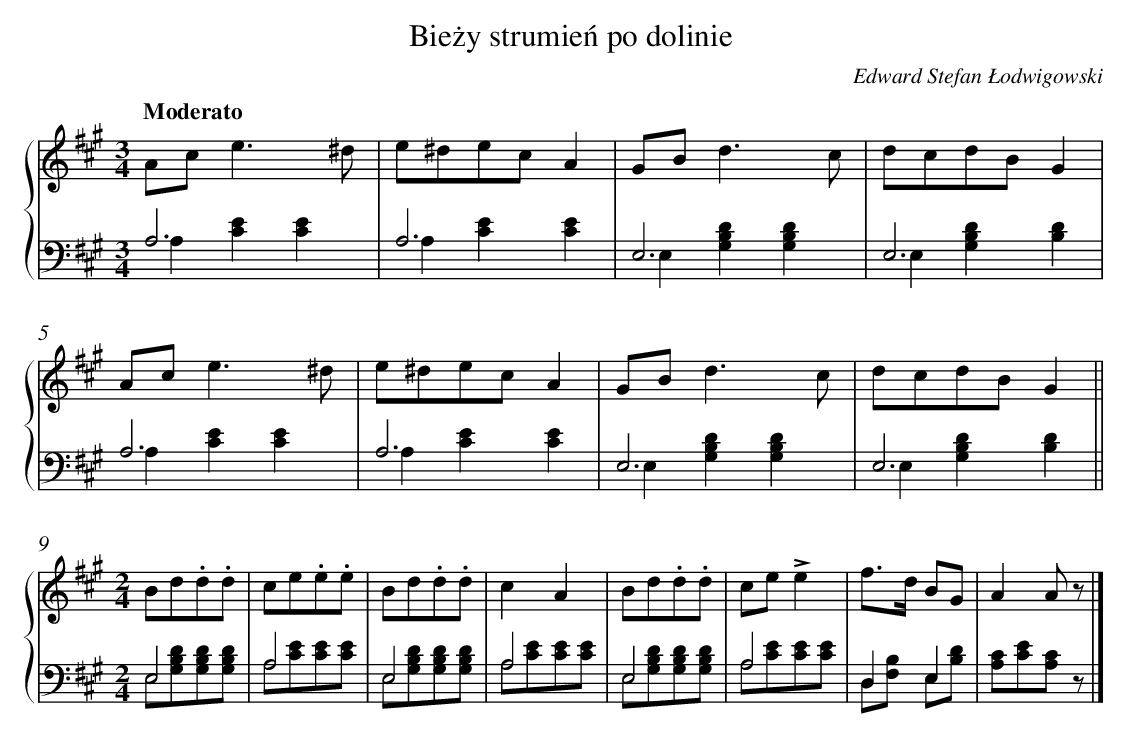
X:1
T: Bieży strumień po dolinie
C: Edward Stefan Łodwigowski
L: 1/8
M: 3/4
Q: "Moderato"
%%staves {1 2}
V: 1 clef=treble
V: 2 clef=bass
K: A
[V:1] Ac2<e2^d |
[V:2] A,6 & A,2[E2C2][E2C2] |
[V:1] e^decA2 |
[V:2] A,6 & A,2[E2C2][E2C2] |
[V:1] GB2<d2c |
[V:2] E,6 & E,2[D2B,2G,2][D2B,2G,2] |
[V:1] dcdBG2 |
[V:2] E,6 & E,2[D2B,2G,2][D2B,2] |
[V:1] Ac2<e2^d |
[V:2] A,6 & A,2[E2C2][E2C2] |
[V:1] e^decA2 |
[V:2] A,6 & A,2[E2C2][E2C2] |
[V:1] GB2<d2c |
[V:2] E,6 & E,2[D2B,2G,2][D2B,2G,2] |
[V:1] dcdBG2 ||
[V:2] E,6 & E,2[D2B,2G,2][D2B,2] ||
[V:1] [M:2/4]Bd.d.d |
[V:2] [M:2/4]E,4 & E,[DB,G,][DB,G,][DB,G,] |
[V:1] ce.e.e |
[V:2] A,4 & A,[EC][EC][EC] |
[V:1] Bd.d.d |
[V:2] E,4 & E,[DB,G,][DB,G,][DB,G,] |
[V:1] c2A2 |
[V:2] A,4 & A,[EC][EC][EC] |
[V:1] Bd.d.d |
[V:2] E,4 & E,[DB,G,][DB,G,][DB,G,] |
[V:1] ce!accent!e2 |
[V:2] A,4 & A,[EC][EC][EC] |
[V:1] f>d BG |
[V:2] D,2E,2 & D,[B,F,] E,[DB,] |
[V:1] A2A z |]
[V:2] [CA,][EC][CA,] z |]
